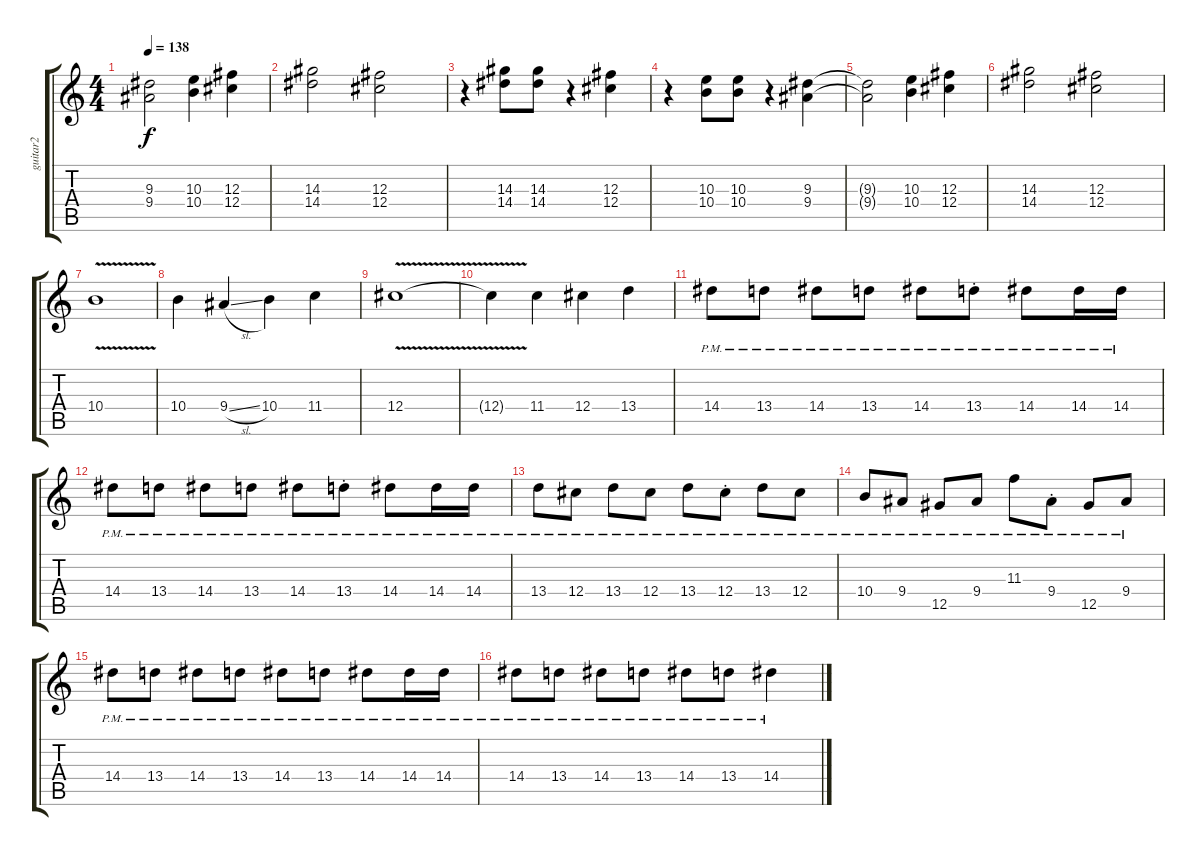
\track ("guitar2" "guitar2") {instrument overdrivenguitar}
\staff {score tabs}
\tuning (Eb4 Bb3 Gb3 Db3 Ab2 Eb2) {hide}
\ts (4 4)
\tempo 138
\clef g2
\ks c
(9.3{t} 9.4{t}).2{dy f} (10.3 10.4).4 (12.3 12.4).4 |
(14.3 14.4).2 (12.3 12.4).2 |
r.4 (14.3 14.4).8 (14.3 14.4).8 r.4 (12.3 12.4).4 |
r.4 (10.3 10.4).8 (10.3 10.4).8 r.4 (9.3 9.4).4 |
(9.3{t} 9.4{t}).2 (10.3 10.4).4 (12.3 12.4).4 |
(14.3 14.4).2 (12.3 12.4).2 |
10.4{v}.1 |
10.4.4 9.4{sl}.4 10.4.4 11.4.4 |
12.4{v}.1 |
12.4{t}.4 11.4.4 12.4.4 13.4.4 |
14.4{pm}.8 13.4{pm}.8 14.4{pm}.8 13.4{pm}.8 14.4{pm}.8 13.4{pm st}.8 14.4{pm}.8 14.4{pm}.16 14.4{pm}.16 |
14.4{pm}.8 13.4{pm}.8 14.4{pm}.8 13.4{pm}.8 14.4{pm}.8 13.4{pm st}.8 14.4{pm}.8 14.4{pm}.16 14.4{pm}.16 |
13.4{pm}.8 12.4{pm}.8 13.4{pm}.8 12.4{pm}.8 13.4{pm}.8 12.4{pm st}.8 13.4{pm}.8 12.4{pm}.8 |
10.4{pm}.8 9.4{pm}.8 12.5{pm}.8 9.4{pm}.8 11.3{pm}.8 9.4{pm st}.8 12.5{pm}.8 9.4{pm}.8 |
14.4{pm}.8 13.4{pm}.8 14.4{pm}.8 13.4{pm}.8 14.4{pm}.8 13.4{pm}.8 14.4{pm}.8 14.4{pm}.16 14.4{pm}.16 |
14.4{pm}.8 13.4{pm}.8 14.4{pm}.8 13.4{pm}.8 14.4{pm}.8 13.4{pm}.8 14.4{sl pm}.4
